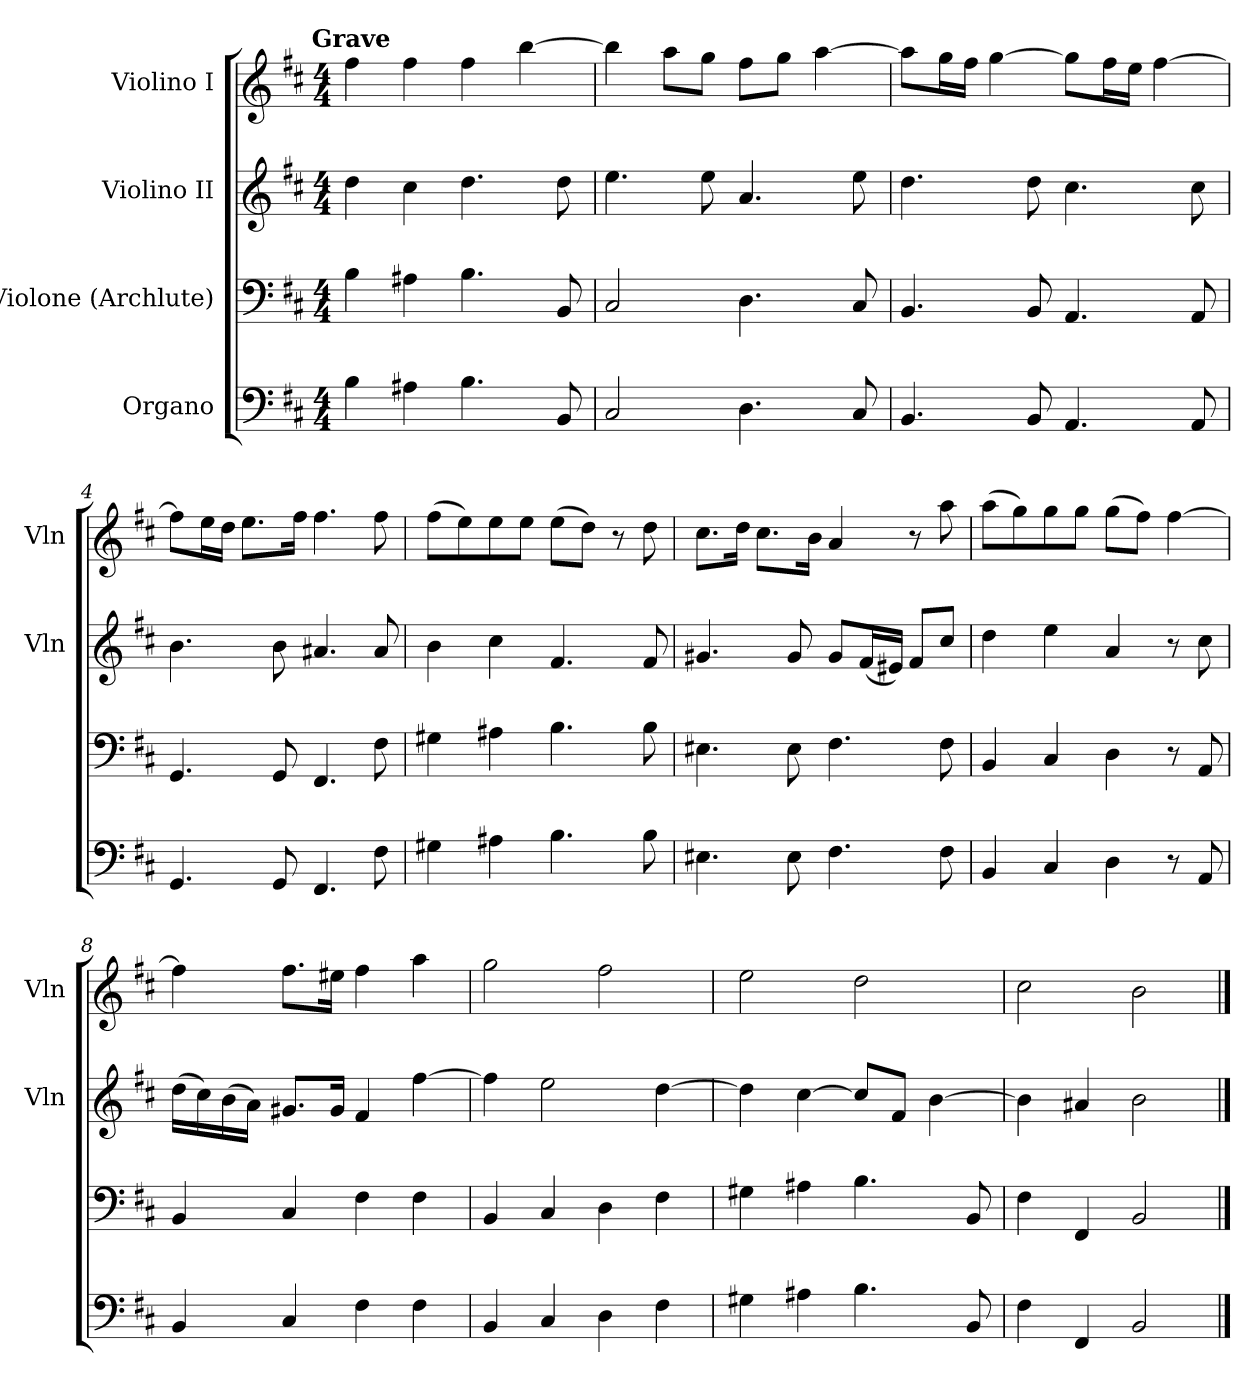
**kern	**kern	**kern	**kern
*part4	*part3	*part2	*part1
*staff4	*staff3	*staff2	*staff1
*I"Organo	*I"Violone (Archlute)	*I"Violino II	*I"Violino I
*	*	*I'Vln	*I'Vln
*clefF4	*clefF4	*clefG2	*clefG2
*k[f#c#]	*k[f#c#]	*k[f#c#]	*k[f#c#]
*b:	*b:	*b:	*b:
!!LO:TX:omd:t=Grave
*M4/4	*M4/4	*M4/4	*M4/4
*MM36	*MM36	*MM36	*MM36
=1	=1	=1	=1
4B\	4B\	4dd\	4ff#\
4A#X\	4A#X\	4cc#\	4ff#\
4.B\	4.B\	4.dd\	4ff#\
.	.	.	[4bb\
8BB/	8BB/	8dd\	.
=2	=2	=2	=2
2C#/	2C#/	4.ee\	4bb\]
.	.	.	8aa\L
.	.	8ee\	8gg\J
4.D\	4.D\	4.a/	8ff#\L
.	.	.	8gg\J
.	.	.	[4aa\
8C#/	8C#/	8ee\	.
=3	=3	=3	=3
4.BB/	4.BB/	4.dd\	8aa\L]
.	.	.	16gg\L
.	.	.	16ff#\JJ
.	.	.	[4gg\
8BB/	8BB/	8dd\	.
4.AA/	4.AA/	4.cc#\	8gg\L]
.	.	.	16ff#\L
.	.	.	16ee\JJ
.	.	.	[4ff#\
8AA/	8AA/	8cc#\	.
=4	=4	=4	=4
4.GG/	4.GG/	4.b\	8ff#\L]
.	.	.	16ee\L
.	.	.	16dd\JJ
.	.	.	8.ee\L
8GG/	8GG/	8b\	.
.	.	.	16ff#\Jk
4.FF#/	4.FF#/	4.a#X/	4.ff#\
8F#\	8F#\	8a#/	8ff#\
=5	=5	=5	=5
4G#X\	4G#X\	4b\	(8ff#\L
.	.	.	8ee\)
4A#X\	4A#X\	4cc#\	8ee\
.	.	.	8ee\J
4.B\	4.B\	4.f#/	(8ee\L
.	.	.	8dd\J)
.	.	.	8r
8B\	8B\	8f#/	8dd\
=6	=6	=6	=6
4.E#X\	4.E#X\	4.g#X/	8.cc#\L
.	.	.	16dd\Jk
.	.	.	8.cc#\L
8E#\	8E#\	8g#/	.
.	.	.	16b\Jk
4.F#\	4.F#\	8g#/L	4a/
.	.	(16f#/L	.
.	.	16e#X/JJ)	.
.	.	8f#/L	8r
8F#\	8F#\	8cc#/J	8aa\
=7	=7	=7	=7
4BB/	4BB/	4dd\	(8aa\L
.	.	.	8gg\)
4C#/	4C#/	4ee\	8gg\
.	.	.	8gg\J
4D\	4D\	4a/	(8gg\L
.	.	.	8ff#\J)
8r	8r	8r	[4ff#\
8AA/	8AA/	8cc#\	.
=8	=8	=8	=8
4BB/	4BB/	(16dd\LL	4ff#\]
.	.	16cc#\)	.
.	.	(16b\	.
.	.	16a\JJ)	.
4C#/	4C#/	8.g#X/L	8.ff#\L
.	.	16g#/Jk	16ee#X\Jk
4F#\	4F#\	4f#/	4ff#\
4F#\	4F#\	[4ff#\	4aa\
=9	=9	=9	=9
4BB/	4BB/	4ff#\]	2gg\
4C#/	4C#/	2ee\	.
4D\	4D\	.	2ff#\
4F#\	4F#\	[4dd\	.
=10	=10	=10	=10
4G#X\	4G#X\	4dd\]	2ee\
4A#X\	4A#X\	[4cc#\	.
4.B\	4.B\	8cc#/L]	2dd\
.	.	8f#/J	.
.	.	[4b\	.
8BB/	8BB/	.	.
=11	=11	=11	=11
4F#\	4F#\	4b\]	2cc#\
4FF#/	4FF#/	4a#X/	.
2BB/	2BB/	2b\	2b\
==	==	==	==
*-	*-	*-	*-
